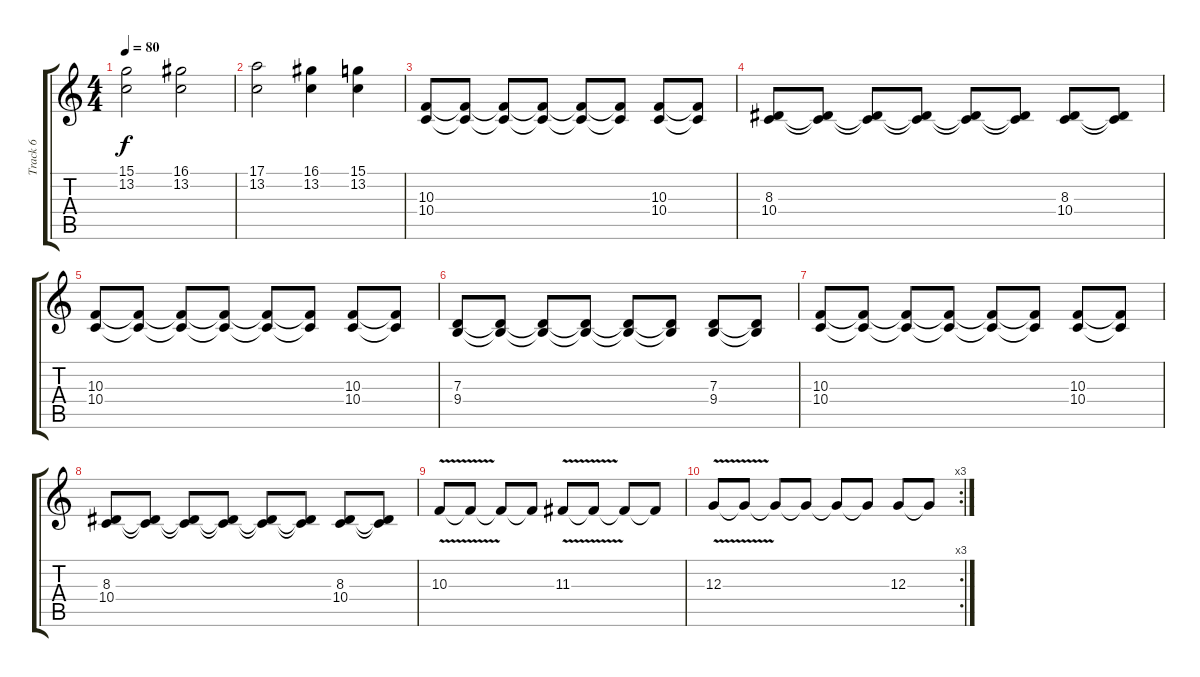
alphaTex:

\track ("Track 6" "Track 6") {instrument churchorgan}
\staff {score tabs}
\tuning (E4 B3 G3 D3 A2 E2) {hide}
\ts (4 4)
\tempo 80
\clef g2
\ks c
(15.1 13.2).2{dy f} (16.1 13.2).2 |
(17.1 13.2).2 (16.1 13.2).4 (15.1 13.2).4 |
(10.3 10.4).8 (10.3{t} 10.4{t}).8 (10.3{t} 10.4{t}).8 (10.3{t} 10.4{t}).8 (10.3{t} 10.4{t}).8 (10.3{t} 10.4{t}).8 (10.3 10.4).8 (10.3{t} 10.4{t}).8 |
(8.3 10.4).8 (8.3{t} 10.4{t}).8 (8.3{t} 10.4{t}).8 (8.3{t} 10.4{t}).8 (8.3{t} 10.4{t}).8 (8.3{t} 10.4{t}).8 (8.3 10.4).8 (8.3{t} 10.4{t}).8 |
(10.3 10.4).8 (10.3{t} 10.4{t}).8 (10.3{t} 10.4{t}).8 (10.3{t} 10.4{t}).8 (10.3{t} 10.4{t}).8 (10.3{t} 10.4{t}).8 (10.3 10.4).8 (10.3{t} 10.4{t}).8 |
(7.3 9.4).8 (7.3{t} 9.4{t}).8 (7.3{t} 9.4{t}).8 (7.3{t} 9.4{t}).8 (7.3{t} 9.4{t}).8 (7.3{t} 9.4{t}).8 (7.3 9.4).8 (7.3{t} 9.4{t}).8 |
(10.3 10.4).8 (10.3{t} 10.4{t}).8 (10.3{t} 10.4{t}).8 (10.3{t} 10.4{t}).8 (10.3{t} 10.4{t}).8 (10.3{t} 10.4{t}).8 (10.3 10.4).8 (10.3{t} 10.4{t}).8 |
(8.3 10.4).8 (8.3{t} 10.4{t}).8 (8.3{t} 10.4{t}).8 (8.3{t} 10.4{t}).8 (8.3{t} 10.4{t}).8 (8.3{t} 10.4{t}).8 (8.3 10.4).8 (8.3{t} 10.4{t}).8 |
10.3{v}.8 10.3{t}.8 10.3{t}.8 10.3{t}.8 11.3{v}.8 11.3{t}.8 11.3{t}.8 11.3{t}.8 |
\rc 3
12.3{v}.8 12.3{t}.8 12.3{t}.8 12.3{t}.8 12.3{t}.8 12.3{t}.8 12.3.8 12.3{t}.8
